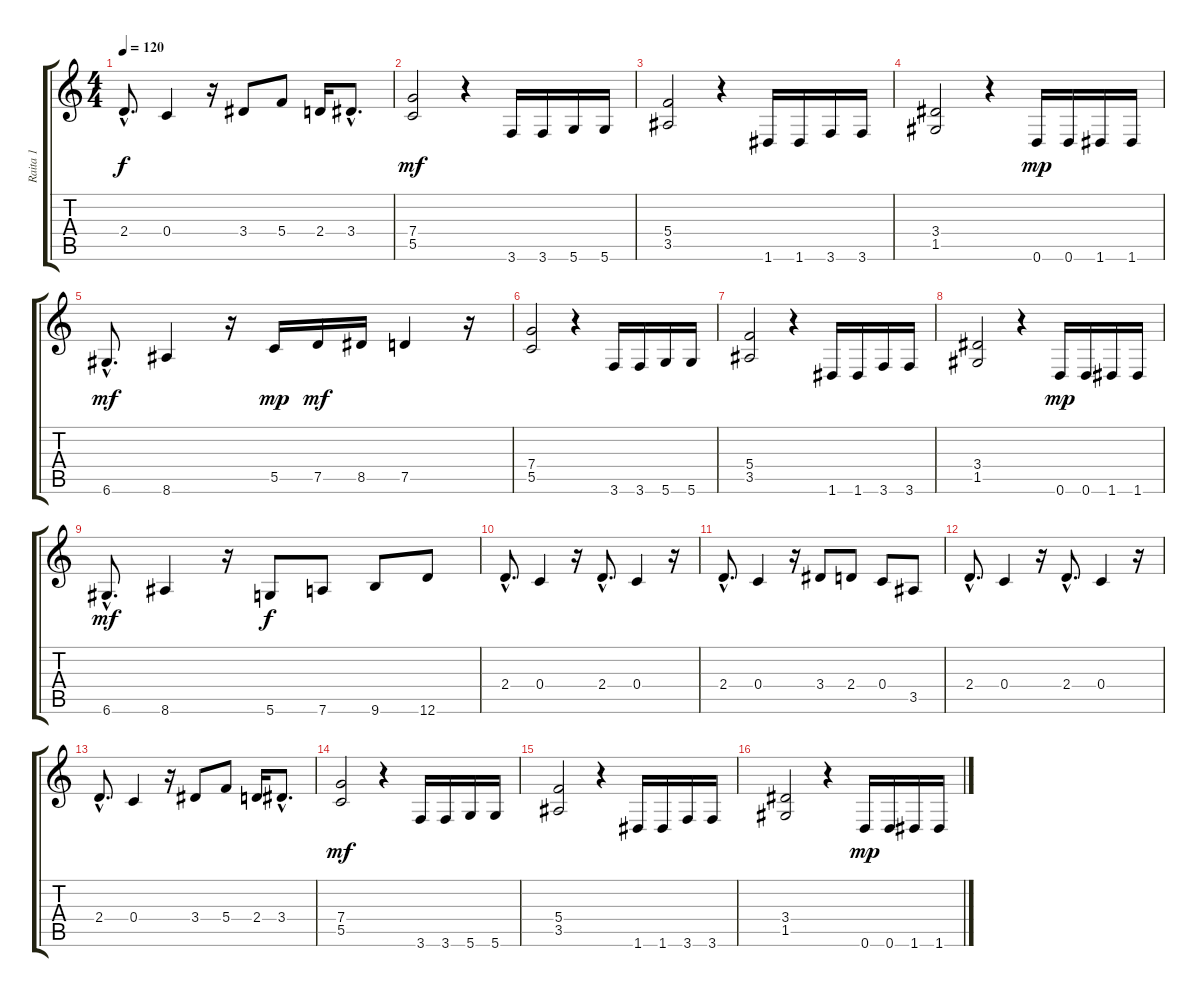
\track ("Raita 1" "Raita 1") {instrument overdrivenguitar}
\staff {score tabs}
\tuning (D4 A3 F3 C3 G2 D2) {hide}
\ts (4 4)
\tempo 120
\clef g2
\ks c
2.4{hac}.8{d dy f} 0.4.4 r.16 3.4.8 5.4.8 2.4.16 3.4{hac}.8{d} |
(7.4 5.5).2{dy mf} r.4 3.6.16 3.6.16 5.6.16 5.6.16 |
(5.4 3.5).2 r.4 1.6.16 1.6.16 3.6.16 3.6.16 |
(3.4 1.5).2 r.4 0.6.16{dy mp} 0.6.16 1.6.16 1.6.16 |
6.6{hac}.8{d dy mf} 8.6.4 r.16 5.5.16{dy mp} 7.5.16{dy mf} 8.5.16 7.5.4 r.16 |
(7.4 5.5).2 r.4 3.6.16 3.6.16 5.6.16 5.6.16 |
(5.4 3.5).2 r.4 1.6.16 1.6.16 3.6.16 3.6.16 |
(3.4 1.5).2 r.4 0.6.16{dy mp} 0.6.16 1.6.16 1.6.16 |
6.6{hac}.8{d dy mf} 8.6.4 r.16 5.6.8{dy f} 7.6.8 9.6.8 12.6.8 |
2.4{hac}.8{d} 0.4.4 r.16 2.4{hac}.8{d} 0.4.4 r.16 |
2.4{hac}.8{d} 0.4.4 r.16 3.4.8 2.4.8 0.4.8 3.5.8 |
2.4{hac}.8{d} 0.4.4 r.16 2.4{hac}.8{d} 0.4.4 r.16 |
2.4{hac}.8{d} 0.4.4 r.16 3.4.8 5.4.8 2.4.16 3.4{hac}.8{d} |
(7.4 5.5).2{dy mf} r.4 3.6.16 3.6.16 5.6.16 5.6.16 |
(5.4 3.5).2 r.4 1.6.16 1.6.16 3.6.16 3.6.16 |
(3.4 1.5).2 r.4 0.6.16{dy mp} 0.6.16 1.6.16 1.6.16
